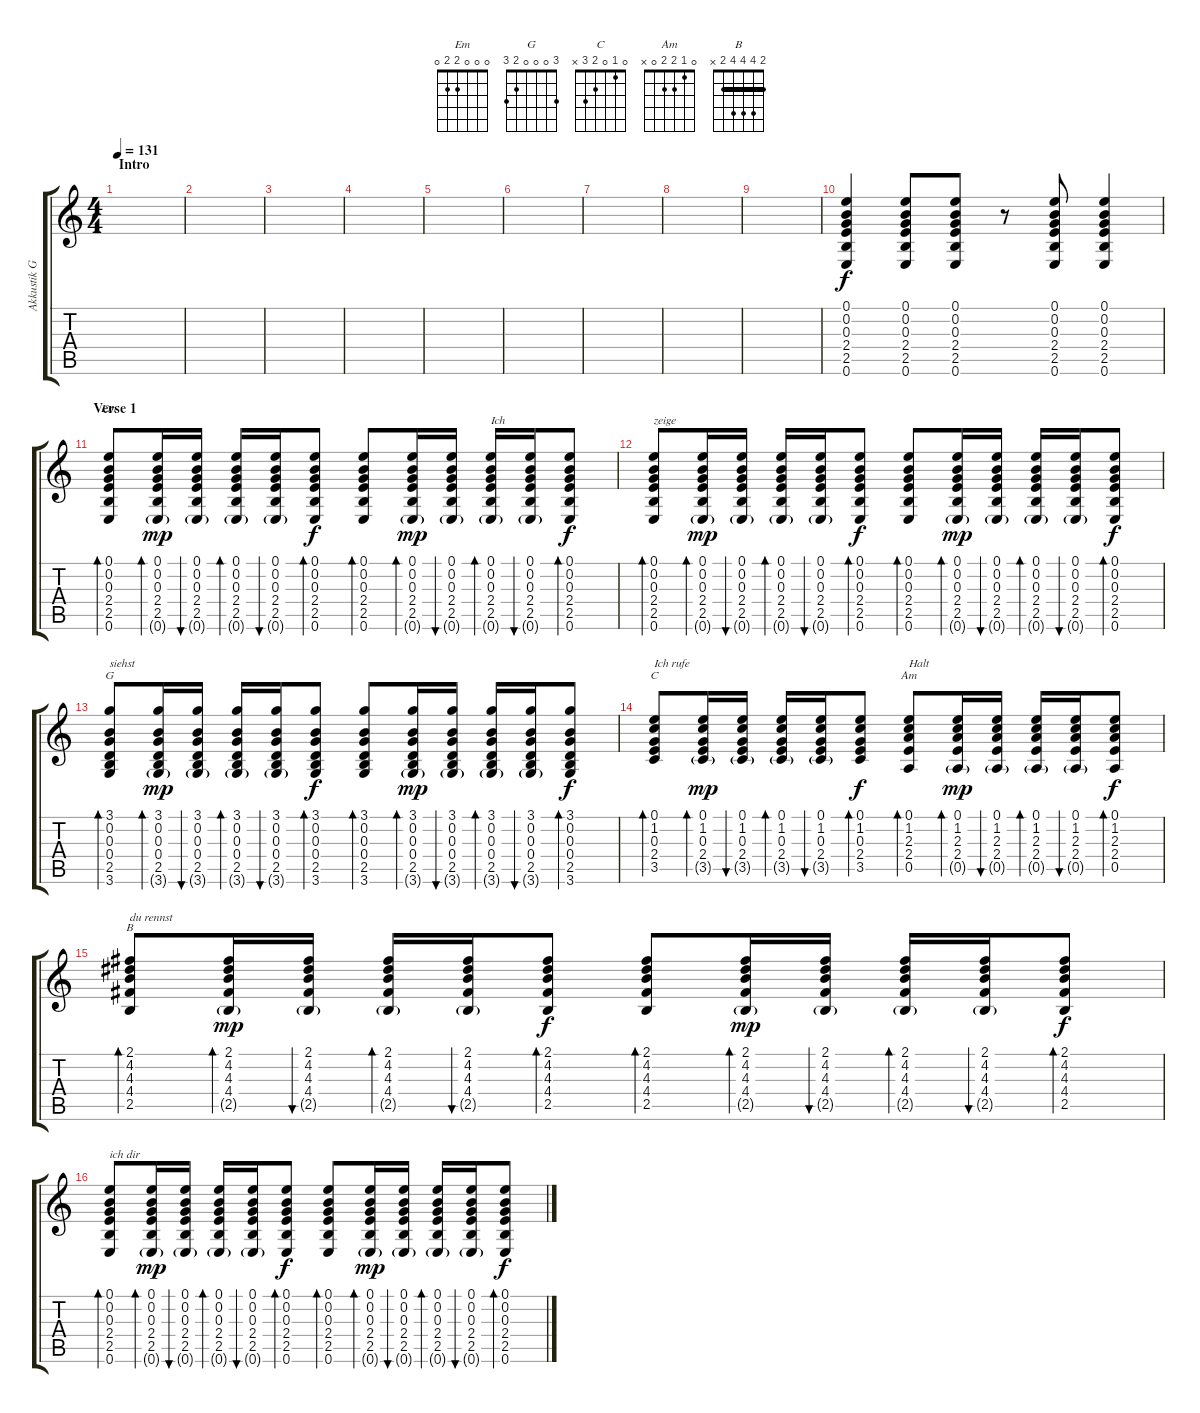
\track ("Akkustik Gitarre" "Akkustik G") {instrument acousticguitarsteel}
\staff {score tabs}
\tuning (E4 B3 G3 D3 A2 E2) {hide}
\chord ("Em" 0 0 0 2 2 0)
\chord ("G" 3 0 0 0 2 3)
\chord ("C" 0 1 0 2 3 x)
\chord ("Am" 0 1 2 2 0 x)
\chord ("B" 2 4 4 4 2 x) {barre 2}
\ts (4 4)
\section ("" "Intro")
\tempo 131
\clef g2
\ks c
|
|
|
|
|
|
|
|
|
(0.1 0.2 0.3 2.4 2.5 0.6).4{volume 8} (0.1 0.2 0.3 2.4 2.5 0.6).8 (0.1 0.2 0.3 2.4 2.5 0.6).8 r.8 (0.1 0.2 0.3 2.4 2.5 0.6).8 (0.1 0.2 0.3 2.4 2.5 0.6).4 |
\section ("" "Verse 1")
(0.1 0.2 0.3 2.4 2.5 0.6).8{bd 60 ch "Em"} (0.1 0.2 0.3 2.4 2.5 0.6{g}).16{bd 60 dy mp} (0.1 0.2 0.3 2.4 2.5 0.6{g}).16{bu 60} (0.1 0.2 0.3 2.4 2.5 0.6{g}).16{bd 60} (0.1 0.2 0.3 2.4 2.5 0.6{g}).16{bu 60} (0.1 0.2 0.3 2.4 2.5 0.6).8{bd 60 dy f} (0.1 0.2 0.3 2.4 2.5 0.6).8{bd 60} (0.1 0.2 0.3 2.4 2.5 0.6{g}).16{bd 60 dy mp} (0.1 0.2 0.3 2.4 2.5 0.6{g}).16{bu 60} (0.1 0.2 0.3 2.4 2.5 0.6{g}).16{bd 60 txt "Ich"} (0.1 0.2 0.3 2.4 2.5 0.6{g}).16{bu 60} (0.1 0.2 0.3 2.4 2.5 0.6).8{bd 60 dy f} |
(0.1 0.2 0.3 2.4 2.5 0.6).8{bd 60 txt "zeige"} (0.1 0.2 0.3 2.4 2.5 0.6{g}).16{bd 60 dy mp} (0.1 0.2 0.3 2.4 2.5 0.6{g}).16{bu 60} (0.1 0.2 0.3 2.4 2.5 0.6{g}).16{bd 60} (0.1 0.2 0.3 2.4 2.5 0.6{g}).16{bu 60} (0.1 0.2 0.3 2.4 2.5 0.6).8{bd 60 dy f} (0.1 0.2 0.3 2.4 2.5 0.6).8{bd 60} (0.1 0.2 0.3 2.4 2.5 0.6{g}).16{bd 60 dy mp} (0.1 0.2 0.3 2.4 2.5 0.6{g}).16{bu 60} (0.1 0.2 0.3 2.4 2.5 0.6{g}).16{bd 60} (0.1 0.2 0.3 2.4 2.5 0.6{g}).16{bu 60} (0.1 0.2 0.3 2.4 2.5 0.6).8{bd 60 dy f} |
(3.1 0.2 0.3 0.4 2.5 3.6).8{bd 60 ch "G" txt "siehst"} (3.1 0.2 0.3 0.4 2.5 3.6{g}).16{bd 60 dy mp} (3.1 0.2 0.3 0.4 2.5 3.6{g}).16{bu 60} (3.1 0.2 0.3 0.4 2.5 3.6{g}).16{bd 60} (3.1 0.2 0.3 0.4 2.5 3.6{g}).16{bu 60} (3.1 0.2 0.3 0.4 2.5 3.6).8{bd 60 dy f} (3.1 0.2 0.3 0.4 2.5 3.6).8{bd 60} (3.1 0.2 0.3 0.4 2.5 3.6{g}).16{bd 60 dy mp} (3.1 0.2 0.3 0.4 2.5 3.6{g}).16{bu 60} (3.1 0.2 0.3 0.4 2.5 3.6{g}).16{bd 60} (3.1 0.2 0.3 0.4 2.5 3.6{g}).16{bu 60} (3.1 0.2 0.3 0.4 2.5 3.6).8{bd 60 dy f} |
(0.1 1.2 0.3 2.4 3.5).8{bd 60 ch "C" txt "Ich rufe"} (0.1 1.2 0.3 2.4 3.5{g}).16{bd 60 dy mp} (0.1 1.2 0.3 2.4 3.5{g}).16{bu 60} (0.1 1.2 0.3 2.4 3.5{g}).16{bd 60} (0.1 1.2 0.3 2.4 3.5{g}).16{bu 60} (0.1 1.2 0.3 2.4 3.5).8{bd 60 dy f} (0.1 1.2 2.3 2.4 0.5).8{bd 60 ch "Am" txt "Halt"} (0.1 1.2 2.3 2.4 0.5{g}).16{bd 60 dy mp} (0.1 1.2 2.3 2.4 0.5{g}).16{bu 60} (0.1 1.2 2.3 2.4 0.5{g}).16{bd 60} (0.1 1.2 2.3 2.4 0.5{g}).16{bu 60} (0.1 1.2 2.3 2.4 0.5).8{bd 60 dy f} |
(2.1 4.2 4.3 4.4 2.5).8{bd 60 ch "B" txt "du rennst"} (2.1 4.2 4.3 4.4 2.5{g}).16{bd 60 dy mp} (2.1 4.2 4.3 4.4 2.5{g}).16{bu 60} (2.1 4.2 4.3 4.4 2.5{g}).16{bd 60} (2.1 4.2 4.3 4.4 2.5{g}).16{bu 60} (2.1 4.2 4.3 4.4 2.5).8{bd 60 dy f} (2.1 4.2 4.3 4.4 2.5).8{bd 60} (2.1 4.2 4.3 4.4 2.5{g}).16{bd 60 dy mp} (2.1 4.2 4.3 4.4 2.5{g}).16{bu 60} (2.1 4.2 4.3 4.4 2.5{g}).16{bd 60} (2.1 4.2 4.3 4.4 2.5{g}).16{bu 60} (2.1 4.2 4.3 4.4 2.5).8{bd 60 dy f} |
(0.1 0.2 0.3 2.4 2.5 0.6).8{bd 60 txt "ich dir"} (0.1 0.2 0.3 2.4 2.5 0.6{g}).16{bd 60 dy mp} (0.1 0.2 0.3 2.4 2.5 0.6{g}).16{bu 60} (0.1 0.2 0.3 2.4 2.5 0.6{g}).16{bd 60} (0.1 0.2 0.3 2.4 2.5 0.6{g}).16{bu 60} (0.1 0.2 0.3 2.4 2.5 0.6).8{bd 60 dy f} (0.1 0.2 0.3 2.4 2.5 0.6).8{bd 60} (0.1 0.2 0.3 2.4 2.5 0.6{g}).16{bd 60 dy mp} (0.1 0.2 0.3 2.4 2.5 0.6{g}).16{bu 60} (0.1 0.2 0.3 2.4 2.5 0.6{g}).16{bd 60} (0.1 0.2 0.3 2.4 2.5 0.6{g}).16{bu 60} (0.1 0.2 0.3 2.4 2.5 0.6).8{bd 60 dy f}
